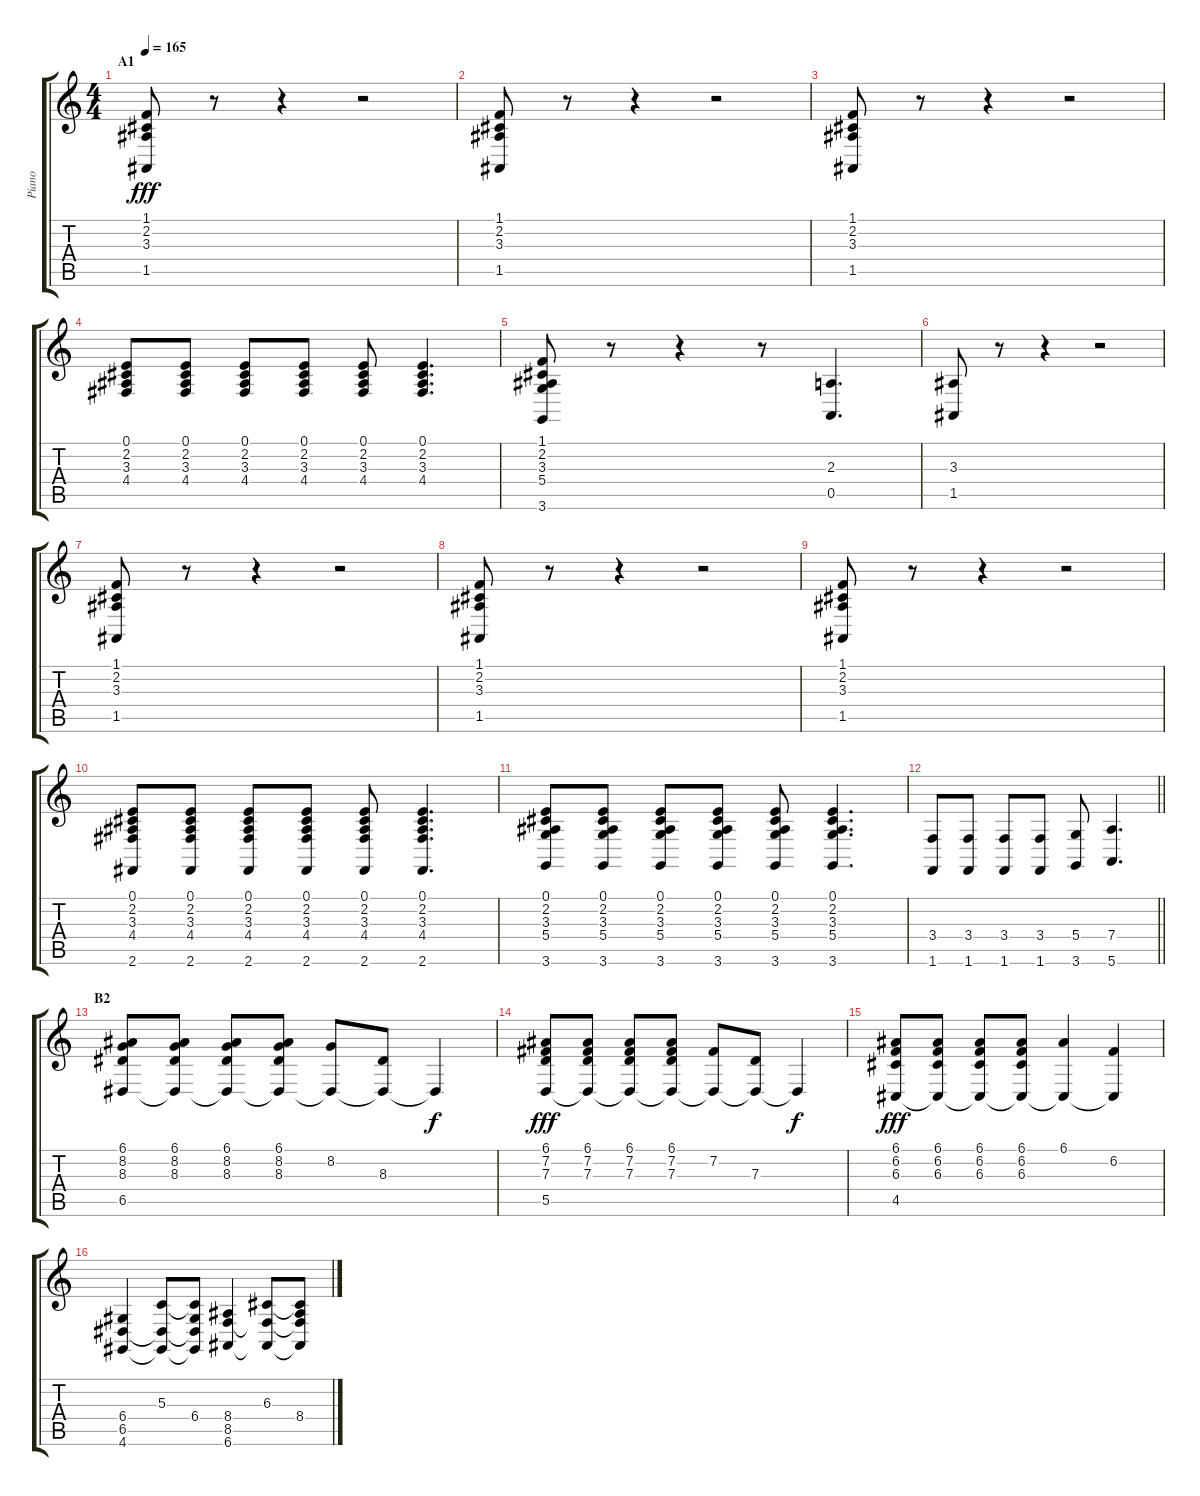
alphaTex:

\track ("Piano" "Piano") {instrument acousticgrandpiano}
\staff {score tabs}
\tuning (E4 B3 G3 D3 A2 E2) {hide}
\ts (4 4)
\section ("" "A1")
\tempo 165
\clef g2
\ks c
(1.1 2.2 3.3 1.5).8{dy fff} r.8 r.4 r.2 |
(1.1 2.2 3.3 1.5).8 r.8 r.4 r.2 |
(1.1 2.2 3.3 1.5).8 r.8 r.4 r.2 |
(0.1 2.2 3.3 4.4).8 (0.1 2.2 3.3 4.4).8 (0.1 2.2 3.3 4.4).8 (0.1 2.2 3.3 4.4).8 (0.1 2.2 3.3 4.4).8 (0.1 2.2 3.3 4.4).4{d} |
(1.1 2.2 3.3 5.4 3.6).8 r.8 r.4 r.8 (2.3 0.5).4{d} |
(3.3 1.5).8 r.8 r.4 r.2 |
(1.1 2.2 3.3 1.5).8 r.8 r.4 r.2 |
(1.1 2.2 3.3 1.5).8 r.8 r.4 r.2 |
(1.1 2.2 3.3 1.5).8 r.8 r.4 r.2 |
(0.1 2.2 3.3 4.4 2.6).8 (0.1 2.2 3.3 4.4 2.6).8 (0.1 2.2 3.3 4.4 2.6).8 (0.1 2.2 3.3 4.4 2.6).8 (0.1 2.2 3.3 4.4 2.6).8 (0.1 2.2 3.3 4.4 2.6).4{d} |
(0.1 2.2 3.3 5.4 3.6).8 (0.1 2.2 3.3 5.4 3.6).8 (0.1 2.2 3.3 5.4 3.6).8 (0.1 2.2 3.3 5.4 3.6).8 (0.1 2.2 3.3 5.4 3.6).8 (0.1 2.2 3.3 5.4 3.6).4{d} |
\barLineRight lightlight
(3.4 1.6).8 (3.4 1.6).8 (3.4 1.6).8 (3.4 1.6).8 (5.4 3.6).8 (7.4 5.6).4{d} |
\section ("" "B2")
(6.1 8.2 8.3 6.5).8 (6.1 8.2 8.3 6.5{t}).8 (6.1 8.2 8.3 6.5{t}).8 (6.1 8.2 8.3 6.5{t}).8 (8.2 6.5{t}).8 (8.3 6.5{t}).8 6.5{t}.4{dy f} |
(6.1 7.2 7.3 5.5).8{dy fff} (6.1 7.2 7.3 5.5{t}).8 (6.1 7.2 7.3 5.5{t}).8 (6.1 7.2 7.3 5.5{t}).8 (7.2 5.5{t}).8 (7.3 5.5{t}).8 5.5{t}.4{dy f} |
(6.1 6.2 6.3 4.5).8{dy fff} (6.1 6.2 6.3 4.5{t}).8 (6.1 6.2 6.3 4.5{t}).8 (6.1 6.2 6.3 4.5{t}).8 (6.1 4.5{t}).4 (6.2 4.5{t}).4 |
(6.4 6.5 4.6).4 (5.3 6.5{t} 4.6{t}).8 (5.3{t} 6.4 6.5{t} 4.6{t}).8 (8.4 8.5 6.6).4 (6.3 8.5{t} 6.6{t}).8 (6.3{t} 8.4 8.5{t} 6.6{t}).8
